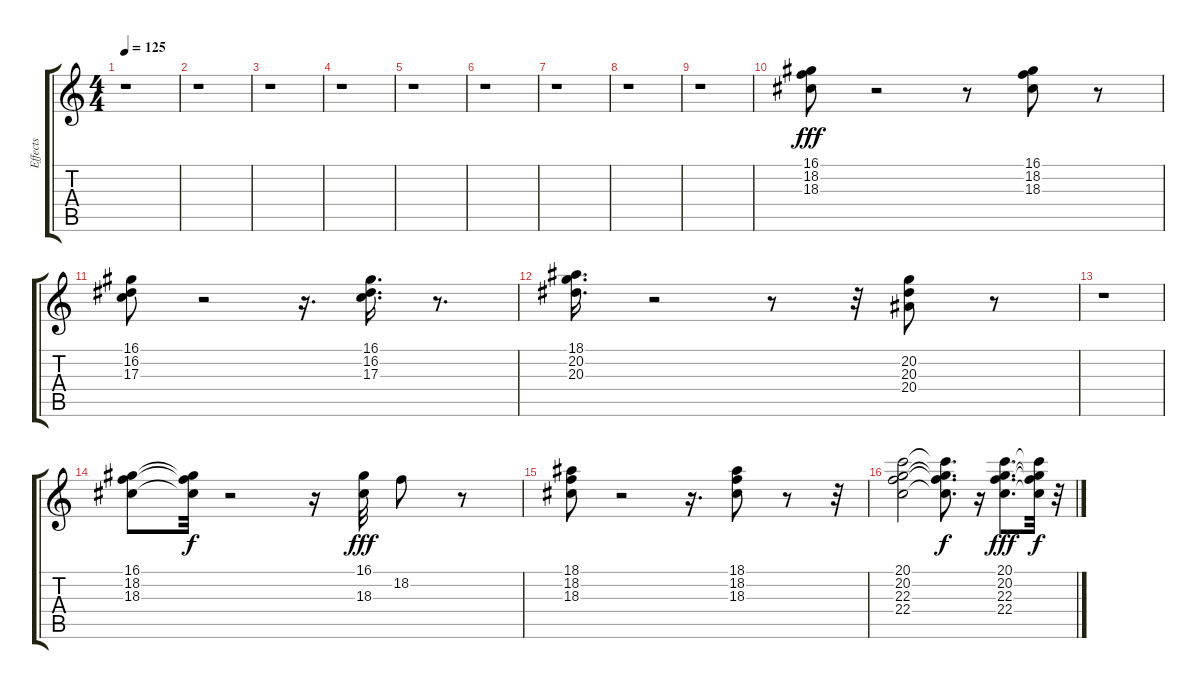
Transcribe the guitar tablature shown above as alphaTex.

\track ("Effects" "Effects") {instrument pad7halo}
\staff {score tabs}
\tuning (E4 B3 G3 D3 A2 E2) {hide}
\ts (4 4)
\tempo 125
\clef g2
\ks c
r.1{dy f} |
r.1 |
r.1 |
r.1 |
r.1 |
r.1 |
r.1 |
r.1 |
r.1 |
(16.1 18.2 18.3).8{dy fff} r.2 r.8 (16.1 18.2 18.3).8 r.8 |
(16.1 16.2 17.3).8 r.2 r.16{d} (16.1 16.2 17.3).16{d} r.8{d} |
(18.1 20.2 20.3).16{d} r.2 r.8 r.32 (20.2 20.3 20.4).8 r.8 |
r.1 |
(16.1 18.2 18.3).8 (16.1{t} 18.2{t} 18.3{t}).32{dy f} r.2 r.16 (16.1 18.3).32{dy fff} 18.2.8 r.8 |
(18.1 18.2 18.3).8 r.2 r.16{d} (18.1 18.2 18.3).8 r.8 r.32 |
(20.1 20.2 22.3 22.4).2 (20.1{t} 20.2{t} 22.3{t} 22.4{t}).8{d dy f} r.16 (20.1 20.2 22.3 22.4).8{d dy fff} (20.1{t} 20.2{t} 22.3{t} 22.4{t}).32{dy f} r.32
